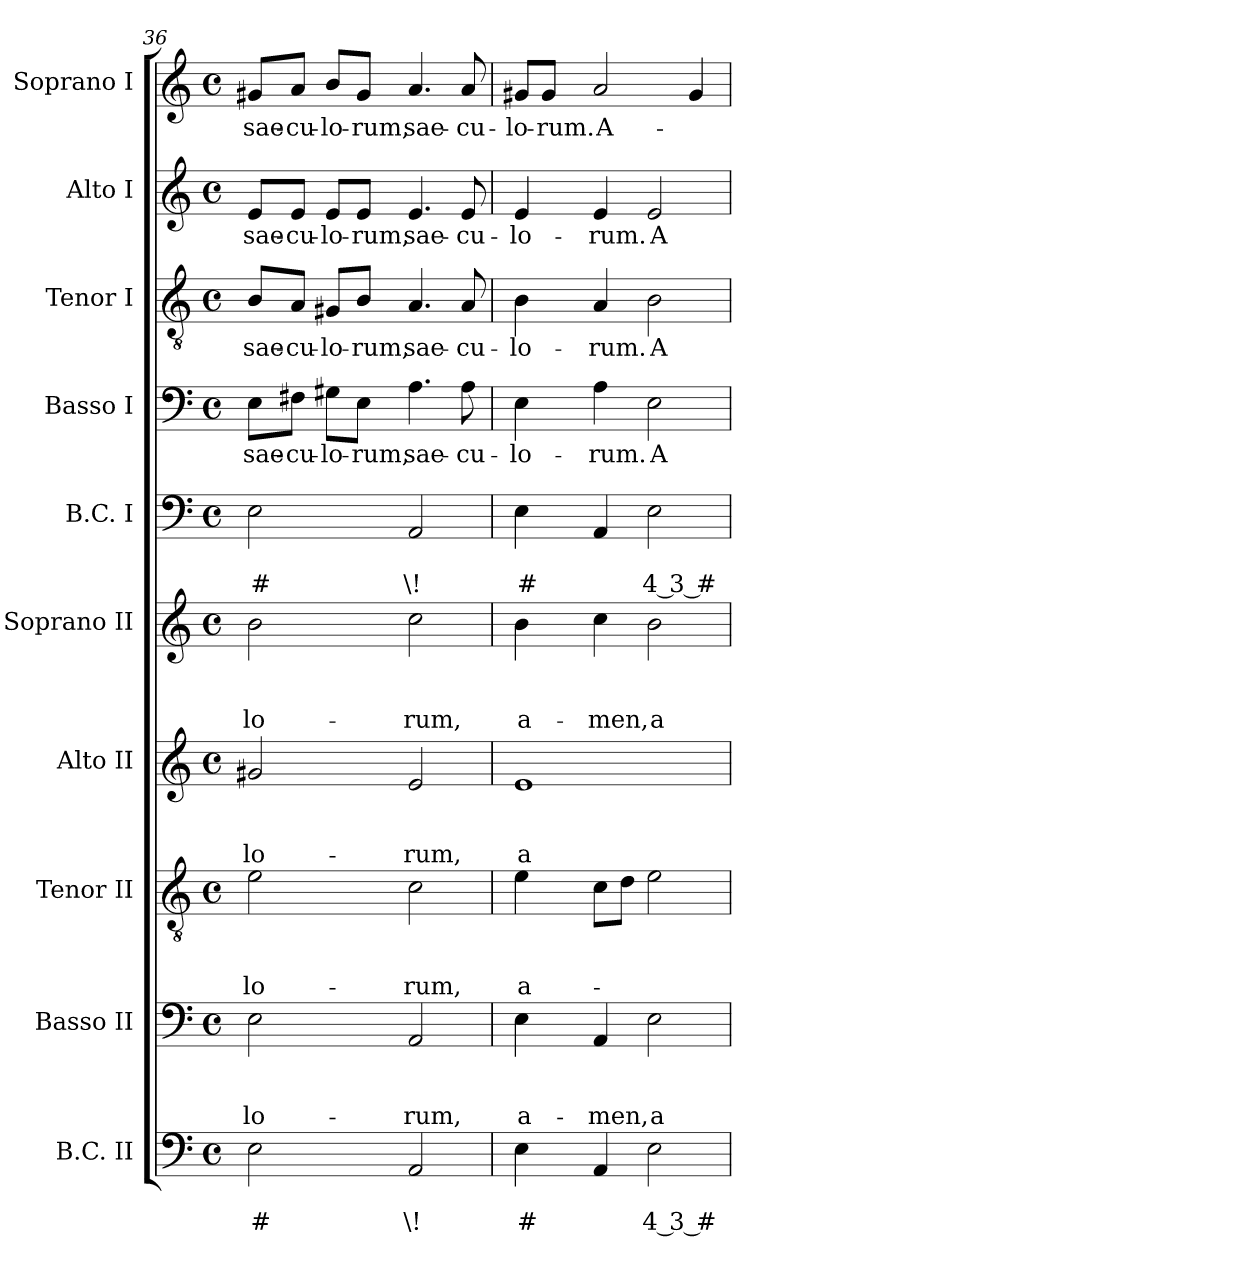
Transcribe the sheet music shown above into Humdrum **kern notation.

**kern	**text	**text	**kern	**text	**text	**text	**kern	**text	**text	**text	**kern	**text	**text	**text	**kern	**text	**text	**text	**kern	**text	**text	**kern	**text	**kern	**text	**kern	**text	**kern	**text
*part10	*part10	*part10	*part9	*part9	*part9	*part9	*part8	*part8	*part8	*part8	*part7	*part7	*part7	*part7	*part6	*part6	*part6	*part6	*part5	*part5	*part5	*part4	*part4	*part3	*part3	*part2	*part2	*part1	*part1
*staff10	*staff10	*staff10	*staff9	*staff9	*staff9	*staff9	*staff8	*staff8	*staff8	*staff8	*staff7	*staff7	*staff7	*staff7	*staff6	*staff6	*staff6	*staff6	*staff5	*staff5	*staff5	*staff4	*staff4	*staff3	*staff3	*staff2	*staff2	*staff1	*staff1
*I"B.C. II	*	*	*I"Basso II	*	*	*	*I"Tenor II	*	*	*	*I"Alto II	*	*	*	*I"Soprano II	*	*	*	*I"B.C. I	*	*	*I"Basso I	*	*I"Tenor I	*	*I"Alto I	*	*I"Soprano I	*
*I'BC2	*	*	*I'B 2	*	*	*	*I'T 2	*	*	*	*I'A 2	*	*	*	*I'S 2	*	*	*	*I'BC1	*	*	*I'B 1	*	*I'T 1	*	*I'A 1	*	*I'S 1	*
*clefF4	*	*	*clefF4	*	*	*	*clefGv2	*	*	*	*clefG2	*	*	*	*clefG2	*	*	*	*clefF4	*	*	*clefF4	*	*clefGv2	*	*clefG2	*	*clefG2	*
*k[]	*	*	*k[]	*	*	*	*k[]	*	*	*	*k[]	*	*	*	*k[]	*	*	*	*k[]	*	*	*k[]	*	*k[]	*	*k[]	*	*k[]	*
*C:	*	*	*C:	*	*	*	*C:	*	*	*	*C:	*	*	*	*C:	*	*	*	*C:	*	*	*C:	*	*C:	*	*C:	*	*C:	*
*M4/4	*	*	*M4/4	*	*	*	*M4/4	*	*	*	*M4/4	*	*	*	*M4/4	*	*	*	*M4/4	*	*	*M4/4	*	*M4/4	*	*M4/4	*	*M4/4	*
*met(c)	*	*	*met(c)	*	*	*	*met(c)	*	*	*	*met(c)	*	*	*	*met(c)	*	*	*	*met(c)	*	*	*met(c)	*	*met(c)	*	*met(c)	*	*met(c)	*
=36	=36	=36	=36	=36	=36	=36	=36	=36	=36	=36	=36	=36	=36	=36	=36	=36	=36	=36	=36	=36	=36	=36	=36	=36	=36	=36	=36	=36	=36
!	!	!LO:LY:b	!	!	!	!	!	!	!	!	!	!	!	!	!	!	!	!	!	!	!	!	!	!	!	!	!	!	!
!	!	!	!	!	!	!LO:LY:b	!	!	!	!	!	!	!	!	!	!	!	!	!	!	!	!	!	!	!	!	!	!	!
!	!	!	!	!	!	!	!	!	!	!LO:LY:b	!	!	!	!	!	!	!	!	!	!	!	!	!	!	!	!	!	!	!
!	!	!	!	!	!	!	!	!	!	!	!	!	!	!LO:LY:b	!	!	!	!	!	!	!	!	!	!	!	!	!	!	!
!	!	!	!	!	!	!	!	!	!	!	!	!	!	!	!	!	!	!LO:LY:b	!	!	!	!	!	!	!	!	!	!	!
!	!	!	!	!	!	!	!	!	!	!	!	!	!	!	!	!	!	!	!	!	!LO:LY:b	!	!	!	!	!	!	!	!
!	!	!	!	!	!	!	!	!	!	!	!	!	!	!	!	!	!	!	!	!	!	!	!LO:LY:b	!	!	!	!	!	!
!	!	!	!	!	!	!	!	!	!	!	!	!	!	!	!	!	!	!	!	!	!	!	!	!	!LO:LY:b	!	!	!	!
!	!	!	!	!	!	!	!	!	!	!	!	!	!	!	!	!	!	!	!	!	!	!	!	!	!	!	!LO:LY:b	!	!
!	!	!	!	!	!	!	!	!	!	!	!	!	!	!	!	!	!	!	!	!	!	!	!	!	!	!	!	!	!LO:LY:b
2E\	.	#	2E\	.	.	-lo-	2e\	.	.	-lo-	2g#X/	.	.	-lo-	2b\	.	.	-lo-	2E\	.	#	8E\L	sae-	8B/L	sae-	8e/L	sae-	8g#X/L	sae-
!	!	!	!	!	!	!	!	!	!	!	!	!	!	!	!	!	!	!	!	!	!	!	!LO:LY:b	!	!	!	!	!	!
!	!	!	!	!	!	!	!	!	!	!	!	!	!	!	!	!	!	!	!	!	!	!	!	!	!LO:LY:b	!	!	!	!
!	!	!	!	!	!	!	!	!	!	!	!	!	!	!	!	!	!	!	!	!	!	!	!	!	!	!	!LO:LY:b	!	!
!	!	!	!	!	!	!	!	!	!	!	!	!	!	!	!	!	!	!	!	!	!	!	!	!	!	!	!	!	!LO:LY:b
.	.	.	.	.	.	.	.	.	.	.	.	.	.	.	.	.	.	.	.	.	.	8F#X\J	-cu-	8A/J	-cu-	8e/J	-cu-	8a/J	-cu-
!	!	!	!	!	!	!	!	!	!	!	!	!	!	!	!	!	!	!	!	!	!	!	!LO:LY:b	!	!	!	!	!	!
!	!	!	!	!	!	!	!	!	!	!	!	!	!	!	!	!	!	!	!	!	!	!	!	!	!LO:LY:b	!	!	!	!
!	!	!	!	!	!	!	!	!	!	!	!	!	!	!	!	!	!	!	!	!	!	!	!	!	!	!	!LO:LY:b	!	!
!	!	!	!	!	!	!	!	!	!	!	!	!	!	!	!	!	!	!	!	!	!	!	!	!	!	!	!	!	!LO:LY:b
.	.	.	.	.	.	.	.	.	.	.	.	.	.	.	.	.	.	.	.	.	.	8G#X\L	-lo-	8G#X/L	-lo-	8e/L	-lo-	8b/L	-lo-
!	!	!	!	!	!	!	!	!	!	!	!	!	!	!	!	!	!	!	!	!	!	!	!LO:LY:b	!	!	!	!	!	!
!	!	!	!	!	!	!	!	!	!	!	!	!	!	!	!	!	!	!	!	!	!	!	!	!	!LO:LY:b	!	!	!	!
!	!	!	!	!	!	!	!	!	!	!	!	!	!	!	!	!	!	!	!	!	!	!	!	!	!	!	!LO:LY:b	!	!
!	!	!	!	!	!	!	!	!	!	!	!	!	!	!	!	!	!	!	!	!	!	!	!	!	!	!	!	!	!LO:LY:b
.	.	.	.	.	.	.	.	.	.	.	.	.	.	.	.	.	.	.	.	.	.	8E\J	-rum,	8B/J	-rum,	8e/J	-rum,	8g#/J	-rum,
!	!	!LO:LY:b	!	!	!	!	!	!	!	!	!	!	!	!	!	!	!	!	!	!	!	!	!	!	!	!	!	!	!
!	!	!	!	!	!	!LO:LY:b	!	!	!	!	!	!	!	!	!	!	!	!	!	!	!	!	!	!	!	!	!	!	!
!	!	!	!	!	!	!	!	!	!	!LO:LY:b	!	!	!	!	!	!	!	!	!	!	!	!	!	!	!	!	!	!	!
!	!	!	!	!	!	!	!	!	!	!	!	!	!	!LO:LY:b	!	!	!	!	!	!	!	!	!	!	!	!	!	!	!
!	!	!	!	!	!	!	!	!	!	!	!	!	!	!	!	!	!	!LO:LY:b	!	!	!	!	!	!	!	!	!	!	!
!	!	!	!	!	!	!	!	!	!	!	!	!	!	!	!	!	!	!	!	!	!LO:LY:b	!	!	!	!	!	!	!	!
!	!	!	!	!	!	!	!	!	!	!	!	!	!	!	!	!	!	!	!	!	!	!	!LO:LY:b	!	!	!	!	!	!
!	!	!	!	!	!	!	!	!	!	!	!	!	!	!	!	!	!	!	!	!	!	!	!	!	!LO:LY:b	!	!	!	!
!	!	!	!	!	!	!	!	!	!	!	!	!	!	!	!	!	!	!	!	!	!	!	!	!	!	!	!LO:LY:b	!	!
!	!	!	!	!	!	!	!	!	!	!	!	!	!	!	!	!	!	!	!	!	!	!	!	!	!	!	!	!	!LO:LY:b
2AA/	.	\!	2AA/	.	.	-rum,	2c\	.	.	-rum,	2e/	.	.	-rum,	2cc\	.	.	-rum,	2AA/	.	\!	4.A\	sae-	4.A/	sae-	4.e/	sae-	4.a/	sae-
!	!	!	!	!	!	!	!	!	!	!	!	!	!	!	!	!	!	!	!	!	!	!	!LO:LY:b	!	!	!	!	!	!
!	!	!	!	!	!	!	!	!	!	!	!	!	!	!	!	!	!	!	!	!	!	!	!	!	!LO:LY:b	!	!	!	!
!	!	!	!	!	!	!	!	!	!	!	!	!	!	!	!	!	!	!	!	!	!	!	!	!	!	!	!LO:LY:b	!	!
!	!	!	!	!	!	!	!	!	!	!	!	!	!	!	!	!	!	!	!	!	!	!	!	!	!	!	!	!	!LO:LY:b
.	.	.	.	.	.	.	.	.	.	.	.	.	.	.	.	.	.	.	.	.	.	8A\	-cu-	8A/	-cu-	8e/	-cu-	8a/	-cu-
=37	=37	=37	=37	=37	=37	=37	=37	=37	=37	=37	=37	=37	=37	=37	=37	=37	=37	=37	=37	=37	=37	=37	=37	=37	=37	=37	=37	=37	=37
!	!	!LO:LY:b	!	!	!	!	!	!	!	!	!	!	!	!	!	!	!	!	!	!	!	!	!	!	!	!	!	!	!
!	!	!	!	!	!	!LO:LY:b	!	!	!	!	!	!	!	!	!	!	!	!	!	!	!	!	!	!	!	!	!	!	!
!	!	!	!	!	!	!	!	!	!	!LO:LY:b	!	!	!	!	!	!	!	!	!	!	!	!	!	!	!	!	!	!	!
!	!	!	!	!	!	!	!	!	!	!	!	!	!	!LO:LY:b	!	!	!	!	!	!	!	!	!	!	!	!	!	!	!
!	!	!	!	!	!	!	!	!	!	!	!	!	!	!	!	!	!	!LO:LY:b	!	!	!	!	!	!	!	!	!	!	!
!	!	!	!	!	!	!	!	!	!	!	!	!	!	!	!	!	!	!	!	!	!LO:LY:b	!	!	!	!	!	!	!	!
!	!	!	!	!	!	!	!	!	!	!	!	!	!	!	!	!	!	!	!	!	!	!	!LO:LY:b	!	!	!	!	!	!
!	!	!	!	!	!	!	!	!	!	!	!	!	!	!	!	!	!	!	!	!	!	!	!	!	!LO:LY:b	!	!	!	!
!	!	!	!	!	!	!	!	!	!	!	!	!	!	!	!	!	!	!	!	!	!	!	!	!	!	!	!LO:LY:b	!	!
!	!	!	!	!	!	!	!	!	!	!	!	!	!	!	!	!	!	!	!	!	!	!	!	!	!	!	!	!	!LO:LY:b
4E\	.	#	4E\	.	.	a-	4e\	.	.	a-	1e	.	.	a-	4b\	.	.	a-	4E\	.	#	4E\	-lo-	4B\	-lo-	4e/	-lo-	8g#X/L	-lo-
!	!	!	!	!	!	!	!	!	!	!	!	!	!	!	!	!	!	!	!	!	!	!	!	!	!	!	!	!	!LO:LY:b
.	.	.	.	.	.	.	.	.	.	.	.	.	.	.	.	.	.	.	.	.	.	.	.	.	.	.	.	8g#/J	-rum.
!	!	!	!	!	!	!LO:LY:b	!	!	!	!	!	!	!	!	!	!	!	!	!	!	!	!	!	!	!	!	!	!	!
!	!	!	!	!	!	!	!	!	!	!	!	!	!	!	!	!	!	!LO:LY:b	!	!	!	!	!	!	!	!	!	!	!
!	!	!	!	!	!	!	!	!	!	!	!	!	!	!	!	!	!	!	!	!	!	!	!LO:LY:b	!	!	!	!	!	!
!	!	!	!	!	!	!	!	!	!	!	!	!	!	!	!	!	!	!	!	!	!	!	!	!	!LO:LY:b	!	!	!	!
!	!	!	!	!	!	!	!	!	!	!	!	!	!	!	!	!	!	!	!	!	!	!	!	!	!	!	!LO:LY:b	!	!
!	!	!	!	!	!	!	!	!	!	!	!	!	!	!	!	!	!	!	!	!	!	!	!	!	!	!	!	!	!LO:LY:b
4AA/	.	.	4AA/	.	.	-men,	8c\L	.	.	.	.	.	.	.	4cc\	.	.	-men,	4AA/	.	.	4A\	-rum.	4A/	-rum.	4e/	-rum.	2a/	A-
.	.	.	.	.	.	.	8d\J	.	.	.	.	.	.	.	.	.	.	.	.	.	.	.	.	.	.	.	.	.	.
!	!	!LO:LY:b	!	!	!	!	!	!	!	!	!	!	!	!	!	!	!	!	!	!	!	!	!	!	!	!	!	!	!
!	!	!	!	!	!	!LO:LY:b	!	!	!	!	!	!	!	!	!	!	!	!	!	!	!	!	!	!	!	!	!	!	!
!	!	!	!	!	!	!	!	!	!	!	!	!	!	!	!	!	!	!LO:LY:b	!	!	!	!	!	!	!	!	!	!	!
!	!	!	!	!	!	!	!	!	!	!	!	!	!	!	!	!	!	!	!	!	!LO:LY:b	!	!	!	!	!	!	!	!
!	!	!	!	!	!	!	!	!	!	!	!	!	!	!	!	!	!	!	!	!	!	!	!LO:LY:b	!	!	!	!	!	!
!	!	!	!	!	!	!	!	!	!	!	!	!	!	!	!	!	!	!	!	!	!	!	!	!	!LO:LY:b	!	!	!	!
!	!	!	!	!	!	!	!	!	!	!	!	!	!	!	!	!	!	!	!	!	!	!	!	!	!	!	!LO:LY:b	!	!
2E\	.	4 3 #	2E\	.	.	a-	2e\	.	.	.	.	.	.	.	2b\	.	.	a-	2E\	.	4 3 #	2E\	A-	2B\	A-	2e/	A-	.	.
.	.	.	.	.	.	.	.	.	.	.	.	.	.	.	.	.	.	.	.	.	.	.	.	.	.	.	.	4g#/	.
=	=	=	=	=	=	=	=	=	=	=	=	=	=	=	=	=	=	=	=	=	=	=	=	=	=	=	=	=	=
*-	*-	*-	*-	*-	*-	*-	*-	*-	*-	*-	*-	*-	*-	*-	*-	*-	*-	*-	*-	*-	*-	*-	*-	*-	*-	*-	*-	*-	*-
